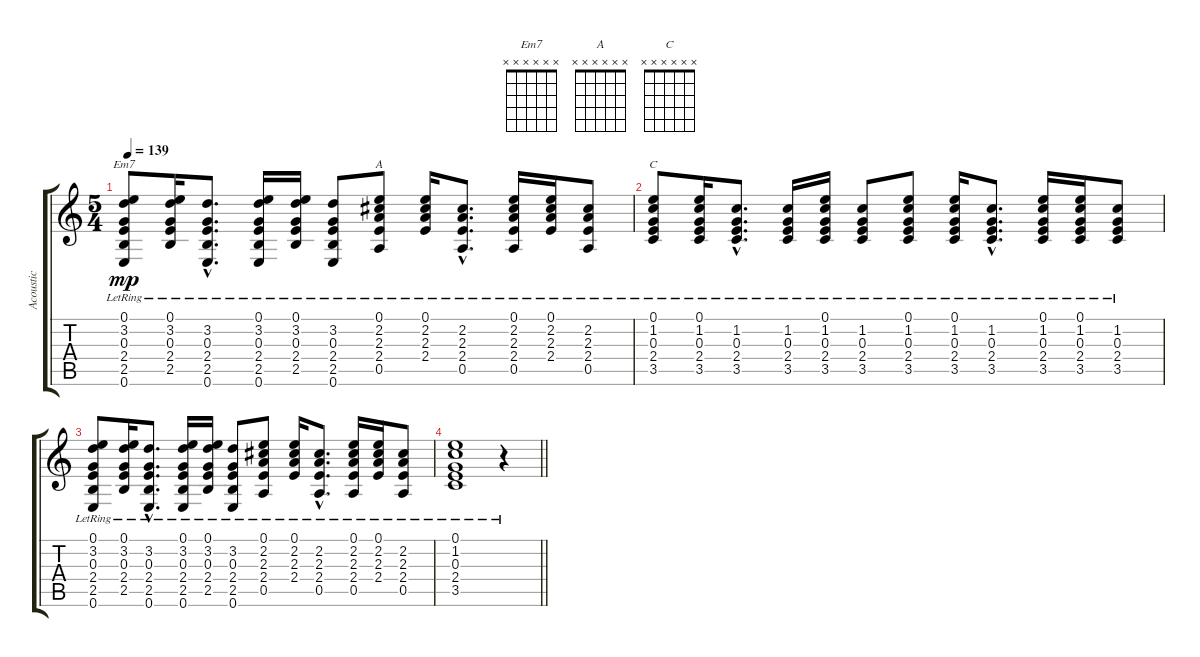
\track ("Acoustic" "Acoustic") {instrument acousticguitarsteel}
\staff {score tabs}
\tuning (E4 B3 G3 D3 A2 E2) {hide}
\chord ("Em7" x x x x x x)
\chord ("A" x x x x x x)
\chord ("C" x x x x x x)
\ts (5 4)
\tempo 139
\clef g2
\ks c
(0.1{lr} 3.2{lr} 0.3{lr} 2.4{lr} 2.5{lr} 0.6{lr}).8{ch "Em7" dy mp} (0.1{lr} 3.2{lr} 0.3{lr} 2.4{lr} 2.5{lr}).16 (3.2{hac lr} 0.3{hac lr} 2.4{hac lr} 2.5{hac lr} 0.6{hac lr}).8{d} (0.1{lr} 3.2{lr} 0.3{lr} 2.4{lr} 2.5{lr} 0.6{lr}).16 (0.1{lr} 3.2{lr} 0.3{lr} 2.4{lr} 2.5{lr}).16 (3.2{lr} 0.3{lr} 2.4{lr} 2.5{lr} 0.6{lr}).8 (0.1{lr} 2.2{lr} 2.3{lr} 2.4{lr} 0.5{lr}).8{ch "A"} (0.1{lr} 2.2{lr} 2.3{lr} 2.4{lr}).16 (2.2{hac lr} 2.3{hac lr} 2.4{hac lr} 0.5{hac lr}).8{d} (0.1{lr} 2.2{lr} 2.3{lr} 2.4{lr} 0.5{lr}).16 (0.1{lr} 2.2{lr} 2.3{lr} 2.4{lr}).16 (2.2{lr} 2.3{lr} 2.4{lr} 0.5{lr}).8 |
(0.1{lr} 1.2{lr} 0.3{lr} 2.4{lr} 3.5{lr}).8{ch "C"} (0.1{lr} 1.2{lr} 0.3{lr} 2.4{lr} 3.5{lr}).16 (1.2{hac lr} 0.3{hac lr} 2.4{hac lr} 3.5{hac lr}).8{d} (1.2{lr} 0.3{lr} 2.4{lr} 3.5{lr}).16 (0.1{lr} 1.2{lr} 0.3{lr} 2.4{lr} 3.5{lr}).16 (1.2{lr} 0.3{lr} 2.4{lr} 3.5{lr}).8 (0.1{lr} 1.2{lr} 0.3{lr} 2.4{lr} 3.5{lr}).8 (0.1{lr} 1.2{lr} 0.3{lr} 2.4{lr} 3.5{lr}).16 (1.2{hac lr} 0.3{hac lr} 2.4{hac lr} 3.5{hac lr}).8{d} (0.1{lr} 1.2{lr} 0.3{lr} 2.4{lr} 3.5{lr}).16 (0.1{lr} 1.2{lr} 0.3{lr} 2.4{lr} 3.5{lr}).16 (1.2{lr} 0.3{lr} 2.4{lr} 3.5{lr}).8 |
(0.1{lr} 3.2{lr} 0.3{lr} 2.4{lr} 2.5{lr} 0.6{lr}).8 (0.1{lr} 3.2{lr} 0.3{lr} 2.4{lr} 2.5{lr}).16 (3.2{hac lr} 0.3{hac lr} 2.4{hac lr} 2.5{hac lr} 0.6{hac lr}).8{d} (0.1{lr} 3.2{lr} 0.3{lr} 2.4{lr} 2.5{lr} 0.6{lr}).16 (0.1{lr} 3.2{lr} 0.3{lr} 2.4{lr} 2.5{lr}).16 (3.2{lr} 0.3{lr} 2.4{lr} 2.5{lr} 0.6{lr}).8 (0.1{lr} 2.2{lr} 2.3{lr} 2.4{lr} 0.5{lr}).8 (0.1{lr} 2.2{lr} 2.3{lr} 2.4{lr}).16 (2.2{hac lr} 2.3{hac lr} 2.4{hac lr} 0.5{hac lr}).8{d} (0.1{lr} 2.2{lr} 2.3{lr} 2.4{lr} 0.5{lr}).16 (0.1{lr} 2.2{lr} 2.3{lr} 2.4{lr}).16 (2.2{lr} 2.3{lr} 2.4{lr} 0.5{lr}).8 |
\barLineRight lightlight
(0.1{lr} 1.2{lr} 0.3{lr} 2.4{lr} 3.5{lr}).1 r.4
